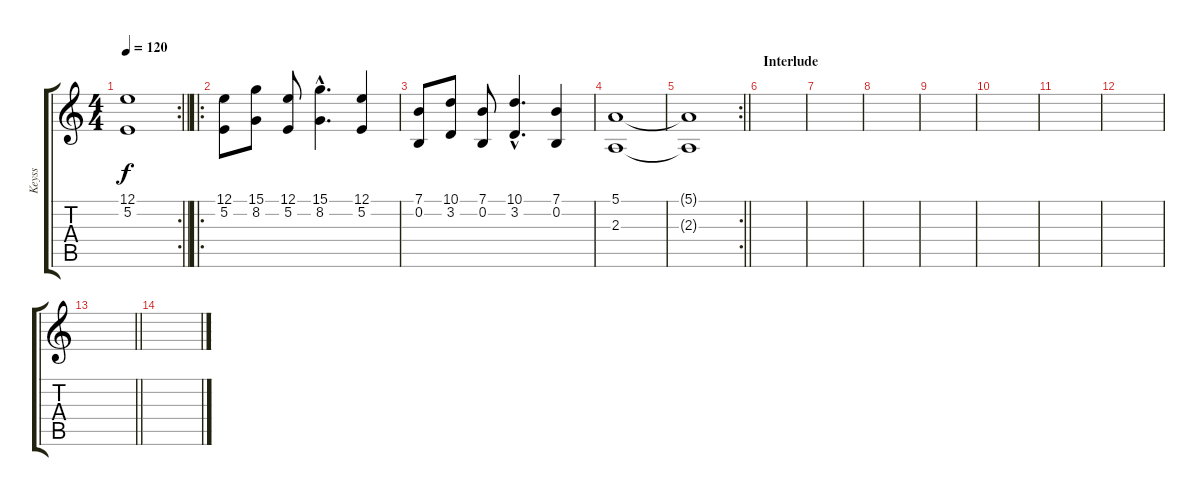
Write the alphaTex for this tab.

\track ("Keyss" "Keyss") {instrument synthstrings1}
\staff {score tabs}
\tuning (E4 B3 G3 D3 A2 E2) {hide}
\rc 2
\ts (4 4)
\tempo 120
\clef g2
\barLineRight lightlight
\ks c
(12.1{t} 5.2{t}).1{dy f} |
\ro
(12.1 5.2).8 (15.1 8.2).8 (12.1 5.2).8 (15.1{hac} 8.2{hac}).4{d} (12.1 5.2).4 |
(7.1 0.2).8 (10.1 3.2).8 (7.1 0.2).8 (10.1{hac} 3.2{hac}).4{d} (7.1 0.2).4 |
(5.1 2.3).1 |
\rc 2
\barLineRight lightlight
(5.1{t} 2.3{t}).1 |
\section ("" "Interlude")
|
|
|
|
|
|
|
\barLineRight lightlight
|
\section ("" "")
